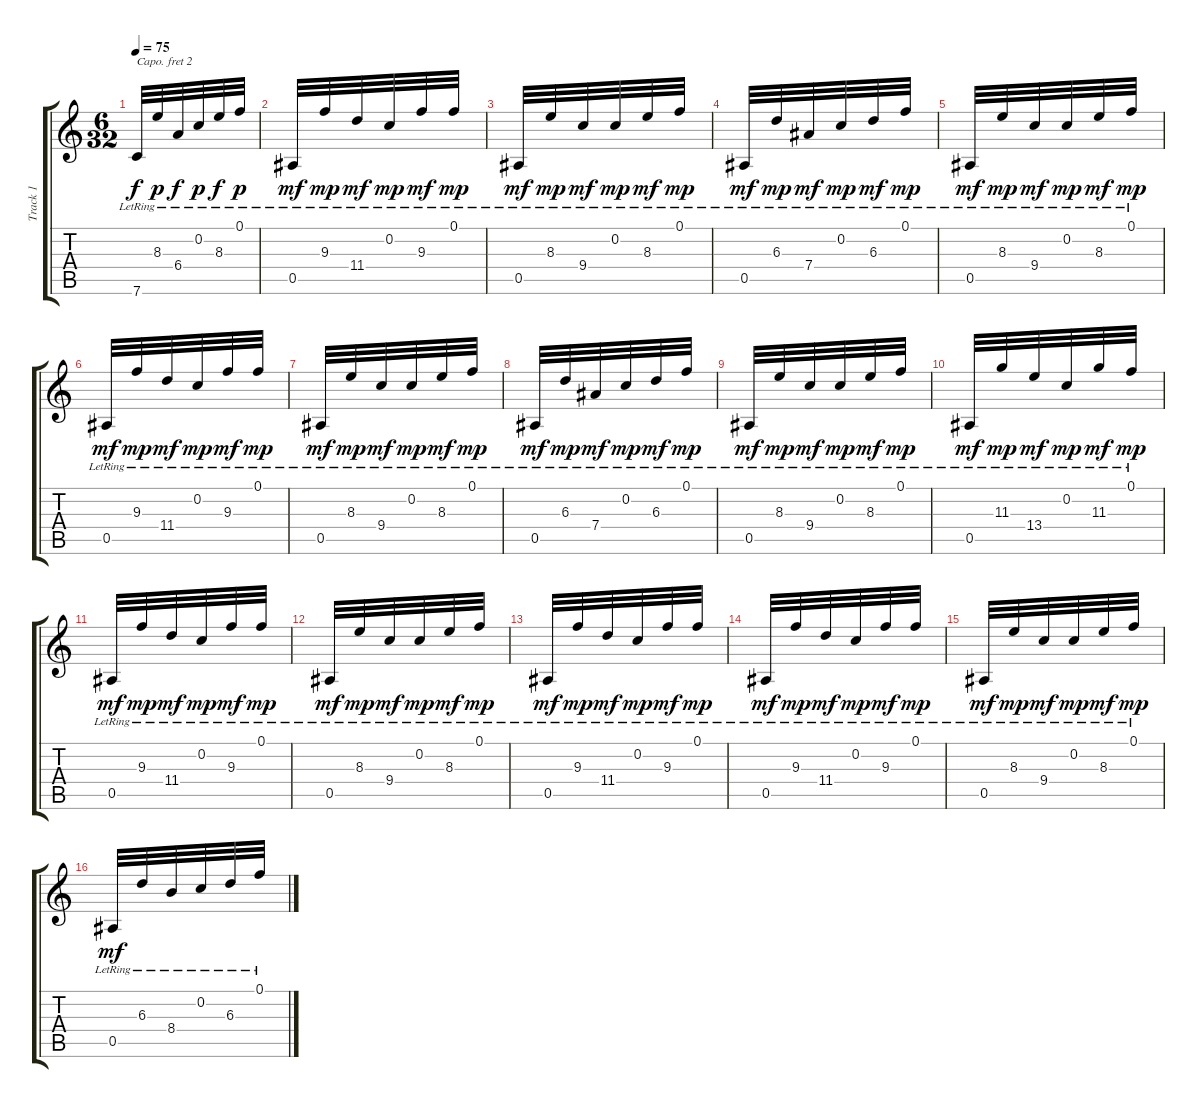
\track ("Track 1" "Track 1") {instrument acousticguitarsteel bank 22}
\staff {score tabs}
\capo 2
\tuning (Eb4 Bb3 Gb3 Db3 Ab2 Eb2) {hide}
\ts (6 32)
\tempo 75
\clef g2
\ks c
7.6{lr}.32{dy f} 8.3{lr}.32{dy p} 6.4{lr}.32{dy f} 0.2{lr}.32{dy p} 8.3{lr}.32{dy f} 0.1{lr}.32{dy p} |
0.5{lr}.32{dy mf} 9.3{lr}.32{dy mp} 11.4{lr}.32{dy mf} 0.2{lr}.32{dy mp} 9.3{lr}.32{dy mf} 0.1{lr}.32{dy mp} |
0.5{lr}.32{dy mf} 8.3{lr}.32{dy mp} 9.4{lr}.32{dy mf} 0.2{lr}.32{dy mp} 8.3{lr}.32{dy mf} 0.1{lr}.32{dy mp} |
0.5{lr}.32{dy mf} 6.3{lr}.32{dy mp} 7.4{lr}.32{dy mf} 0.2{lr}.32{dy mp} 6.3{lr}.32{dy mf} 0.1{lr}.32{dy mp} |
0.5{lr}.32{dy mf} 8.3{lr}.32{dy mp} 9.4{lr}.32{dy mf} 0.2{lr}.32{dy mp} 8.3{lr}.32{dy mf} 0.1{lr}.32{dy mp} |
0.5{lr}.32{dy mf} 9.3{lr}.32{dy mp} 11.4{lr}.32{dy mf} 0.2{lr}.32{dy mp} 9.3{lr}.32{dy mf} 0.1{lr}.32{dy mp} |
0.5{lr}.32{dy mf} 8.3{lr}.32{dy mp} 9.4{lr}.32{dy mf} 0.2{lr}.32{dy mp} 8.3{lr}.32{dy mf} 0.1{lr}.32{dy mp} |
0.5{lr}.32{dy mf} 6.3{lr}.32{dy mp} 7.4{lr}.32{dy mf} 0.2{lr}.32{dy mp} 6.3{lr}.32{dy mf} 0.1{lr}.32{dy mp} |
0.5{lr}.32{dy mf} 8.3{lr}.32{dy mp} 9.4{lr}.32{dy mf} 0.2{lr}.32{dy mp} 8.3{lr}.32{dy mf} 0.1{lr}.32{dy mp} |
0.5{lr}.32{dy mf} 11.3{lr}.32{dy mp} 13.4{lr}.32{dy mf} 0.2{lr}.32{dy mp} 11.3{lr}.32{dy mf} 0.1{lr}.32{dy mp} |
0.5{lr}.32{dy mf} 9.3{lr}.32{dy mp} 11.4{lr}.32{dy mf} 0.2{lr}.32{dy mp} 9.3{lr}.32{dy mf} 0.1{lr}.32{dy mp} |
0.5{lr}.32{dy mf} 8.3{lr}.32{dy mp} 9.4{lr}.32{dy mf} 0.2{lr}.32{dy mp} 8.3{lr}.32{dy mf} 0.1{lr}.32{dy mp} |
0.5{lr}.32{dy mf} 9.3{lr}.32{dy mp} 11.4{lr}.32{dy mf} 0.2{lr}.32{dy mp} 9.3{lr}.32{dy mf} 0.1{lr}.32{dy mp} |
0.5{lr}.32{dy mf} 9.3{lr}.32{dy mp} 11.4{lr}.32{dy mf} 0.2{lr}.32{dy mp} 9.3{lr}.32{dy mf} 0.1{lr}.32{dy mp} |
0.5{lr}.32{dy mf} 8.3{lr}.32{dy mp} 9.4{lr}.32{dy mf} 0.2{lr}.32{dy mp} 8.3{lr}.32{dy mf} 0.1{lr}.32{dy mp} |
0.5{lr}.32{dy mf} 6.3{lr}.32 8.4{lr}.32 0.2{lr}.32 6.3{lr}.32 0.1{lr}.32
